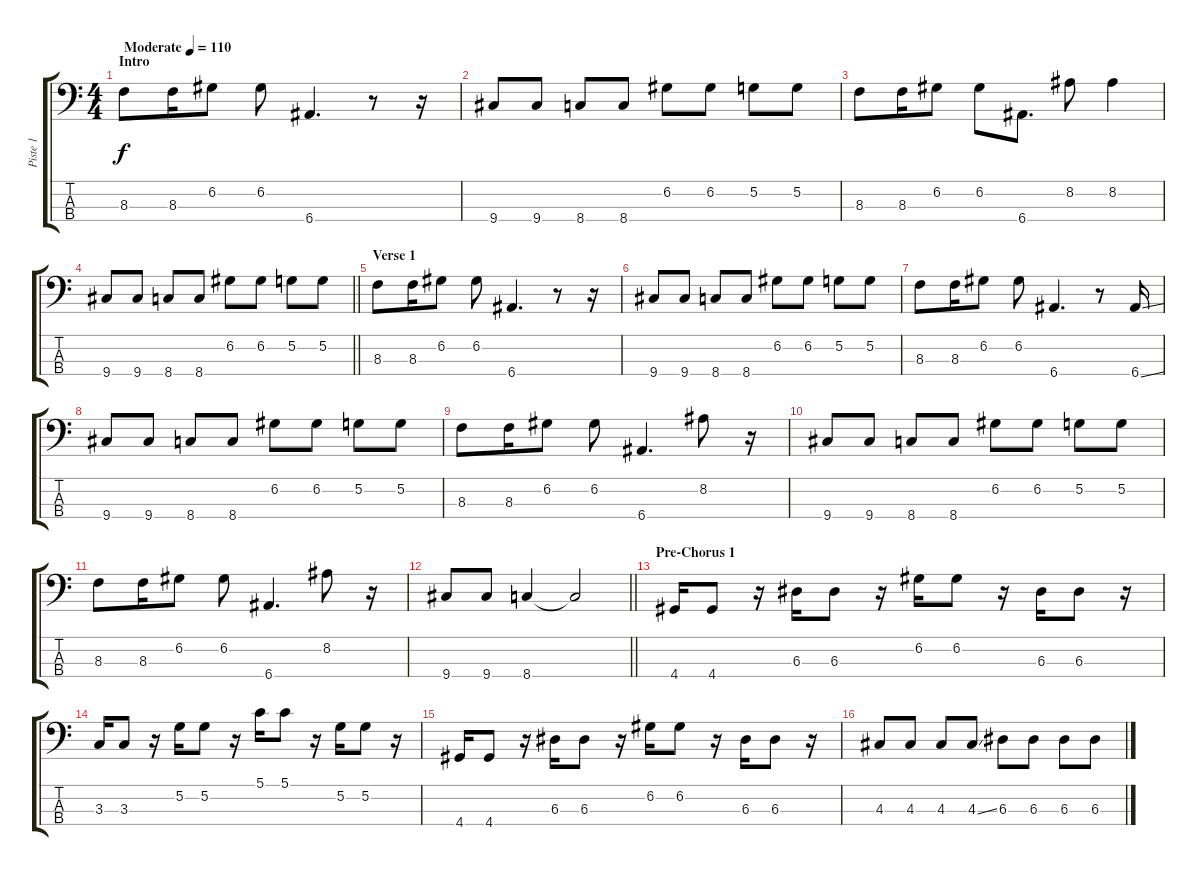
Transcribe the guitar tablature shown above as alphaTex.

\track ("Piste 1" "Piste 1") {instrument electricbassfinger}
\staff {score tabs}
\tuning (G2 D2 A1 E1) {hide}
\ts (4 4)
\section ("" "Intro")
\tempo (110 "Moderate")
\clef f4
\ks c
8.3.8{dy f instrument electricbassfinger} 8.3.16 6.2.8 6.2.8 6.4.4{d} r.8 r.16 |
9.4.8 9.4.8 8.4.8 8.4.8 6.2.8 6.2.8 5.2.8 5.2.8 |
8.3.8 8.3.16 6.2.8 6.2.8 6.4.8{d} 8.2.8 8.2.4 |
\barLineRight lightlight
9.4.8 9.4.8 8.4.8 8.4.8 6.2.8 6.2.8 5.2.8 5.2.8 |
\section ("" "Verse 1")
8.3.8 8.3.16 6.2.8 6.2.8 6.4.4{d} r.8 r.16 |
9.4.8 9.4.8 8.4.8 8.4.8 6.2.8 6.2.8 5.2.8 5.2.8 |
8.3.8 8.3.16 6.2.8 6.2.8 6.4.4{d} r.8 6.4{ss}.16 |
9.4.8 9.4.8 8.4.8 8.4.8 6.2.8 6.2.8 5.2.8 5.2.8 |
8.3.8 8.3.16 6.2.8 6.2.8 6.4.4{d} 8.2.8 r.16 |
9.4.8 9.4.8 8.4.8 8.4.8 6.2.8 6.2.8 5.2.8 5.2.8 |
8.3.8 8.3.16 6.2.8 6.2.8 6.4.4{d} 8.2.8 r.16 |
\barLineRight lightlight
9.4.8 9.4.8 8.4.4 8.4{t}.2 |
\section ("" "Pre-Chorus 1")
4.4.16 4.4.8 r.16 6.3.16 6.3.8 r.16 6.2.16 6.2.8 r.16 6.3.16 6.3.8 r.16 |
3.3.16 3.3.8 r.16 5.2.16 5.2.8 r.16 5.1.16 5.1.8 r.16 5.2.16 5.2.8 r.16 |
4.4.16 4.4.8 r.16 6.3.16 6.3.8 r.16 6.2.16 6.2.8 r.16 6.3.16 6.3.8 r.16 |
4.3.8 4.3.8 4.3.8 4.3{ss}.8 6.3.8 6.3.8 6.3.8 6.3.8
